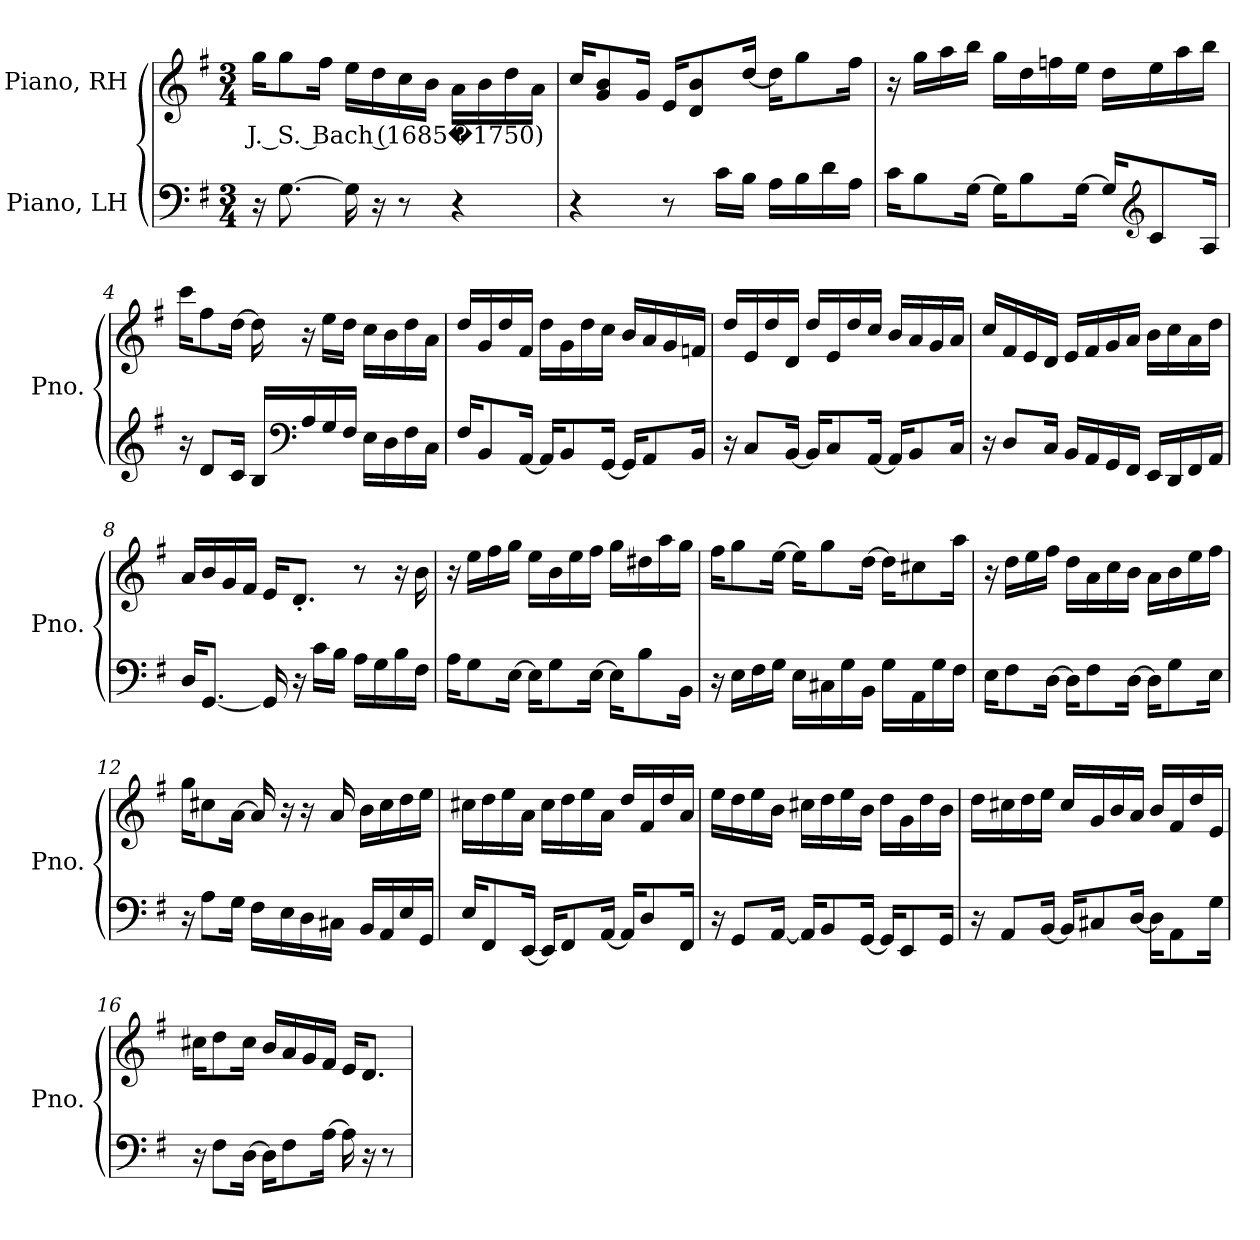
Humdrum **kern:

**kern	**kern	**text
*part2	*part1	*part1
*staff2	*staff1	*staff1
*I"Piano, LH	*I"Piano, RH	*
*I'Pno.	*I'Pno.	*
*clefF4	*clefG2	*
*k[f#]	*k[f#]	*
*M3/4	*M3/4	*
*MM132	*MM132	*
=1	=1	=1
!	!	!LO:LY:b
16r	16gg\KL	J. S. Bach (1685�1750)
[8.G\	8gg\	.
.	16ff#\Jk	.
16G\]	16ee\LL	.
16r	16dd\	.
8r	16cc\	.
.	16b\JJ	.
4r	16a\LL	.
.	16b\	.
.	16dd\	.
.	16a\JJ	.
=2	=2	=2
4r	16cc/KL	.
.	8g/ 8b/	.
.	16g/Jk	.
8r	16e/KL	.
.	8d/ 8b/	.
16c\LL	.	.
16B\JJ	[16dd/Jk	.
16A\LL	16dd\KL]	.
16B\	8gg\	.
16d\	.	.
16A\JJ	16ff#\Jk	.
!!LO:LB:g=z
=3	=3	=3
16c\KL	16r	.
8B\	16gg\LL	.
.	16aa\	.
[16G\Jk	16bb\JJ	.
16G\KL]	16gg\LL	.
8B\	16dd\	.
.	16ffn\	.
[16G\Jk	16ee\JJ	.
16G/KL]	16dd\LL	.
*clefG2	*	*
8c/	16ee\	.
.	16aa\	.
16A/Jk	16bb\JJ	.
=4	=4	=4
16r	16ccc\KL	.
8d/L	8ff#\	.
16c/Jk	[16dd\Jk	.
16B/LL	16dd\]	.
*clefF4	*	*
16A/	16r	.
16G/	16ee\LL	.
16F#/JJ	16dd\JJ	.
16E\LL	16cc\LL	.
16D\	16b\	.
16F#\	16dd\	.
16C\JJ	16a\JJ	.
=5	=5	=5
16F#/KL	16dd/LL	.
8BB/	16g/	.
.	16dd/	.
[16AA/Jk	16f#/JJ	.
16AA/KL]	16dd\LL	.
8BB/	16g\	.
.	16dd\	.
[16GG/Jk	16cc\JJ	.
16GG/KL]	16b/LL	.
8AA/	16a/	.
.	16g/	.
16BB/Jk	16fn/JJ	.
!!LO:LB:g=z
=6	=6	=6
16r	16dd/LL	.
8C/L	16e/	.
.	16dd/	.
[16BB/Jk	16d/JJ	.
16BB/KL]	16dd/LL	.
8C/	16e/	.
.	16dd/	.
[16AA/Jk	16cc/JJ	.
16AA/KL]	16b/LL	.
8BB/	16a/	.
.	16g/	.
16C/Jk	16a/JJ	.
=7	=7	=7
16r	16cc/LL	.
8D/L	16f#/	.
.	16e/	.
16C/Jk	16d/JJ	.
16BB/LL	16e/LL	.
16AA/	16f#/	.
16GG/	16g/	.
16FF#/JJ	16a/JJ	.
16EE/LL	16b\LL	.
16DD/	16cc\	.
16FF#/	16a\	.
16AA/JJ	16dd\JJ	.
=8	=8	=8
16D/KL	16a/LL	.
[8.GG/J	16b/	.
.	16g/	.
.	16f#/JJ	.
16GG/]	16e/KL	.
16r	8.d'/J	.
16c\LL	.	.
16B\JJ	.	.
16A\LL	8r	.
16G\	.	.
16B\	16r	.
16F#\JJ	16b\	.
!!LO:LB:g=z
=9	=9	=9
16A\KL	16r	.
8G\	16ee\LL	.
.	16ff#\	.
[16E\Jk	16gg\JJ	.
16E\KL]	16ee\LL	.
8G\	16b\	.
.	16ee\	.
[16E\Jk	16ff#\JJ	.
16E\KL]	16gg\LL	.
8B\	16dd#X\	.
.	16aa\	.
16BB\Jk	16gg\JJ	.
=10	=10	=10
16r	16ff#\KL	.
16E\LL	8gg\	.
16F#\	.	.
16G\JJ	[16ee\Jk	.
16E\LL	16ee\KL]	.
16C#X\	8gg\	.
16G\	.	.
16BB\JJ	[16dd\Jk	.
16G\LL	16dd\KL]	.
16AA\	8cc#X\	.
16G\	.	.
16F#\JJ	16aa\Jk	.
=11	=11	=11
16E\KL	16r	.
8F#\	16dd\LL	.
.	16ee\	.
[16D\Jk	16ff#\JJ	.
16D\KL]	16dd\LL	.
8F#\	16a\	.
.	16cc\	.
[16D\Jk	16b\JJ	.
16D\KL]	16a\LL	.
8G\	16b\	.
.	16ee\	.
16E\Jk	16ff#\JJ	.
!!LO:LB:g=z
=12	=12	=12
16r	16gg\KL	.
8A\L	8cc#X\	.
16G\Jk	[16a\Jk	.
16F#\LL	16a/]	.
16E\	16r	.
16D\	16r	.
16C#X\JJ	16a/	.
16BB/LL	16b\LL	.
16AA/	16cc#\	.
16E/	16dd\	.
16GG/JJ	16ee\JJ	.
=13	=13	=13
16E/KL	16cc#X\LL	.
8FF#/	16dd\	.
.	16ee\	.
[16EE/Jk	16a\JJ	.
16EE/KL]	16cc#\LL	.
8FF#/	16dd\	.
.	16ee\	.
[16AA/Jk	16a\JJ	.
16AA/KL]	16dd/LL	.
8D/	16f#/	.
.	16dd/	.
16FF#/Jk	16a/JJ	.
=14	=14	=14
16r	16ee\LL	.
8GG/L	16dd\	.
.	16ee\	.
[16AA/Jk	16b\JJ	.
16AA/KL]	16cc#X\LL	.
8BB/	16dd\	.
.	16ee\	.
[16GG/Jk	16b\JJ	.
16GG/KL]	16dd\LL	.
8EE/	16g\	.
.	16dd\	.
16GG/Jk	16b\JJ	.
!!LO:LB:g=z
=15	=15	=15
16r	16dd\LL	.
8AA/L	16cc#X\	.
.	16dd\	.
[16BB/Jk	16ee\JJ	.
16BB/KL]	16cc#/LL	.
8C#X/	16g/	.
.	16b/	.
[16D/Jk	16a/JJ	.
16D\KL]	16b/LL	.
8AA\	16f#/	.
.	16dd/	.
16G\Jk	16e/JJ	.
=16	=16	=16
16r	16cc#X\KL	.
8F#\L	8dd\	.
[16D\Jk	16cc#\Jk	.
16D\KL]	16b/LL	.
8F#\	16a/	.
.	16g/	.
[16A\Jk	16f#/JJ	.
16A\]	16e/KL	.
16r	8.d/J	.
8r	.	.
=	=	=
*-	*-	*-
